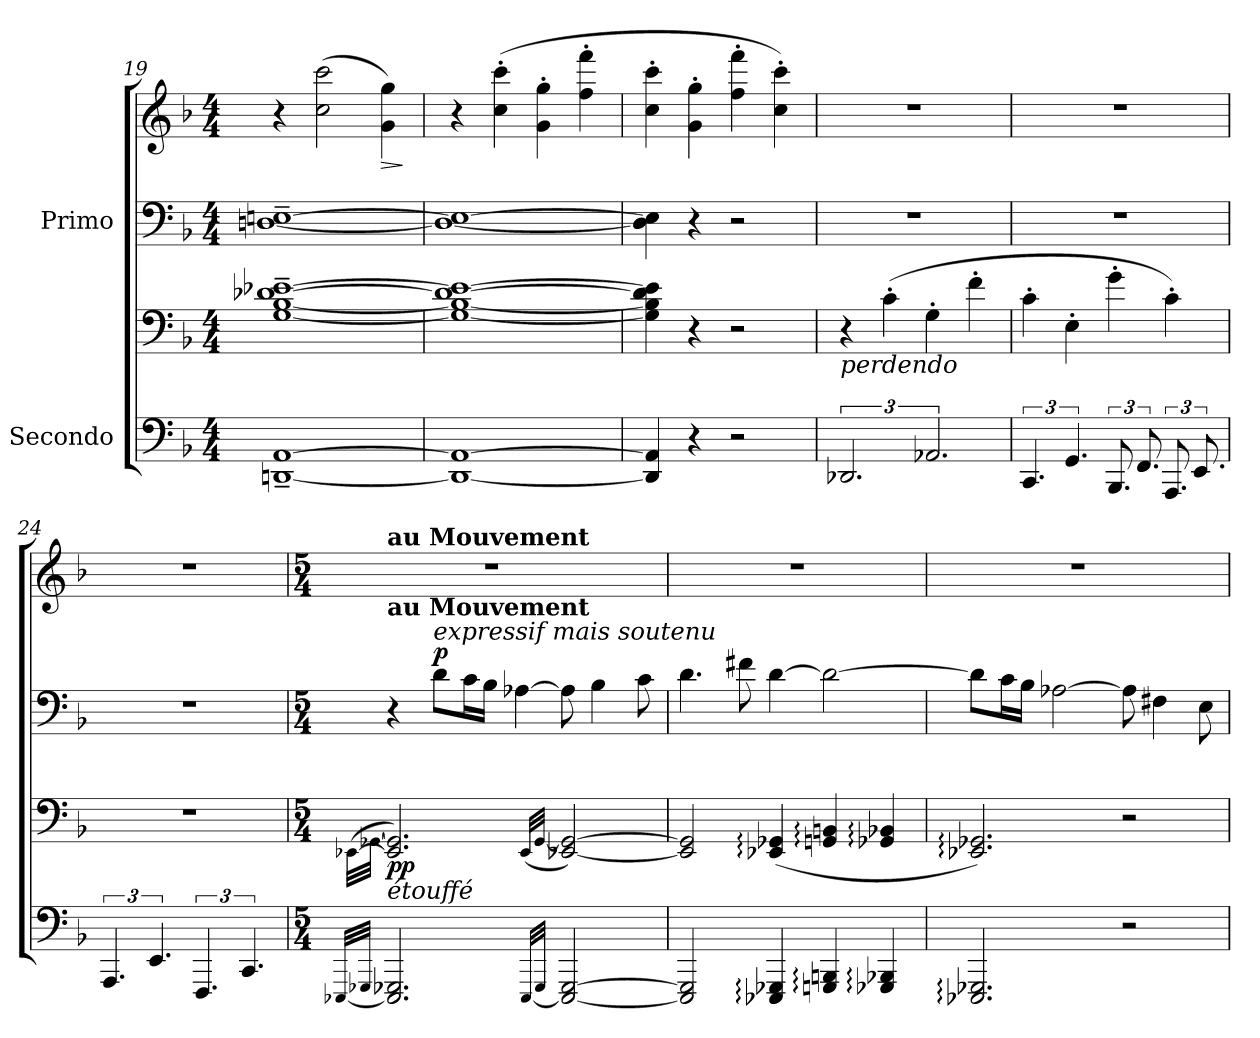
**kern	**kern	**dynam	**kern	**kern	**dynam
*part2	*part2	*part2	*part1	*part1	*part1
*staff4	*staff3	*staff3/4	*staff2	*staff1	*staff1/2
*I"Secondo	*	*	*I"Primo	*	*
*clefF4	*clefF4	*	*clefF4	*clefG2	*
*k[b-]	*k[b-]	*	*k[b-]	*k[b-]	*
*M4/4	*M4/4	*	*M4/4	*M4/4	*
=19	=19	=19	=19	=19	=19
!	!	!LO:DY:b	!	!	!
!	!	!LO:DY:n=1:b	!	!	!
[1DDni~ [1AA~	[1G~ [1B-~ [1d-X~ [1e-X~	other-dynamics pp	[1Dn~ [1En~	4r	.
!	!	!	!	!	!LO:DY:b
!	!	!	!	!	!LO:DY:n=1:b
.	.	.	.	(>2cc\ 2ccc\	other-dynamics pp
!	!	!	!	!	!LO:HP:b
.	.	.	.	4g\ 4gg\)	>
.	.	.	.	.	]
=20	=20	=20	=20	=20	=20
1DD_ 1AA_	1G_ 1B-_ 1d-_ 1e-_	.	1D_ 1E_	4r	.
.	.	.	.	(>4cc\' 4ccc\'	.
.	.	.	.	4g\' 4gg\'	.
.	.	.	.	4ff\' 4fff\'	.
=21	=21	=21	=21	=21	=21
4DD/] 4AA/]	4G\] 4B-\] 4d-\] 4e-\]	.	4D\] 4E\]	4cc\' 4ccc\'	.
4r	4r	.	4r	4g\' 4gg\'	.
2r	2r	.	2r	4ff\' 4fff\'	.
.	.	.	.	4cc\' 4ccc\')	.
=22	=22	=22	=22	=22	=22
!	!LO:TX:b:i:t=perdendo	!	!	!	!
3.DD-X	4r	.	1r	1r	.
.	(>4c'\	.	.	.	.
3.AA-X	4G'\	.	.	.	.
.	4f'\	.	.	.	.
!!LO:LB:g=z
=23	=23	=23	=23	=23	=23
6.CC/	4c'\	.	1r	1r	.
6.GG/	4E'\	.	.	.	.
12.BBB-/	4g'\	.	.	.	.
12.FF/	.	.	.	.	.
12.AAA/	4c'\)	.	.	.	.
12.EE/	.	.	.	.	.
=24	=24	=24	=24	=24	=24
6.AAA/	1r	.	1r	1r	.
6.EE/	.	.	.	.	.
6.FFF/	.	.	.	.	.
6.CC/	.	.	.	.	.
=25	=25	=25	=25	=25	=25
*M5/4	*M5/4	*	*M5/4	*M5/4	*
[32qEEE-X/LLL	(>[32qEE-X\LLL	.	.	.	.
32qGGG-X/JJJ_	[32qGG-X\JJJ	.	.	.	.
!	!	!	!	!LO:TX:a:B:t=au Mouvement	!
!	!	!	!	!LO:TX:b:B:t=au Mouvement	!
!	!LO:TX:b:i:t=étouffé	!	!	!	!
!	!	!LO:DY:b	!	!	!
2.EEE-/] 2.GGG-/	2.EE-/] 2.GG-/])	pp	4r	4%5r	.
!	!	!	!LO:TX:a:i:t=expressif mais soutenu	!	!
!	!	!	!	!	!LO:DY:a=2
.	.	.	8d\L	.	p
.	.	.	16c\L	.	.
.	.	.	16B-\JJ	.	.
.	.	.	[4A-X\	.	.
[32qEEE-/LLL	(>32qEE-/LLL_	.	.	.	.
32qGGG-/JJJ_	[32qGG-/JJJ	.	.	.	.
2EEE-/_ [2GGG-/	[2EE-/ 2GG-/_)	.	8A-\]	.	.
.	.	.	4B-\	.	.
.	.	.	8c\	.	.
=26	=26	=26	=26	=26	=26
2EEE-/] 2GGG-/]	2EE-/] 2GG-/]	.	4.d\	4%5r	.
.	.	.	8f#X\	.	.
4EEE-X/: 4GGG-X/:	(<4EE-X/: 4GG-X/:	.	[4d\	.	.
4GGGn/: 4BBBn/:	4GGn/: 4BBn/:	.	2d\_	.	.
4GGG-X/: 4BBB-X/:	4GG-X/: 4BB-X/:	.	.	.	.
=27	=27	=27	=27	=27	=27
2.EEE-X/: 2.GGG-X/:	2.EE-X/: 2.GG-X/:)	.	8d\L]	4%5r	.
.	.	.	16c\L	.	.
.	.	.	16B-\JJ	.	.
.	.	.	[2A-X\	.	.
2r	2r	.	8A-\]	.	.
.	.	.	4F#X\	.	.
.	.	.	8E\	.	.
=	=	=	=	=	=
*-	*-	*-	*-	*-	*-
